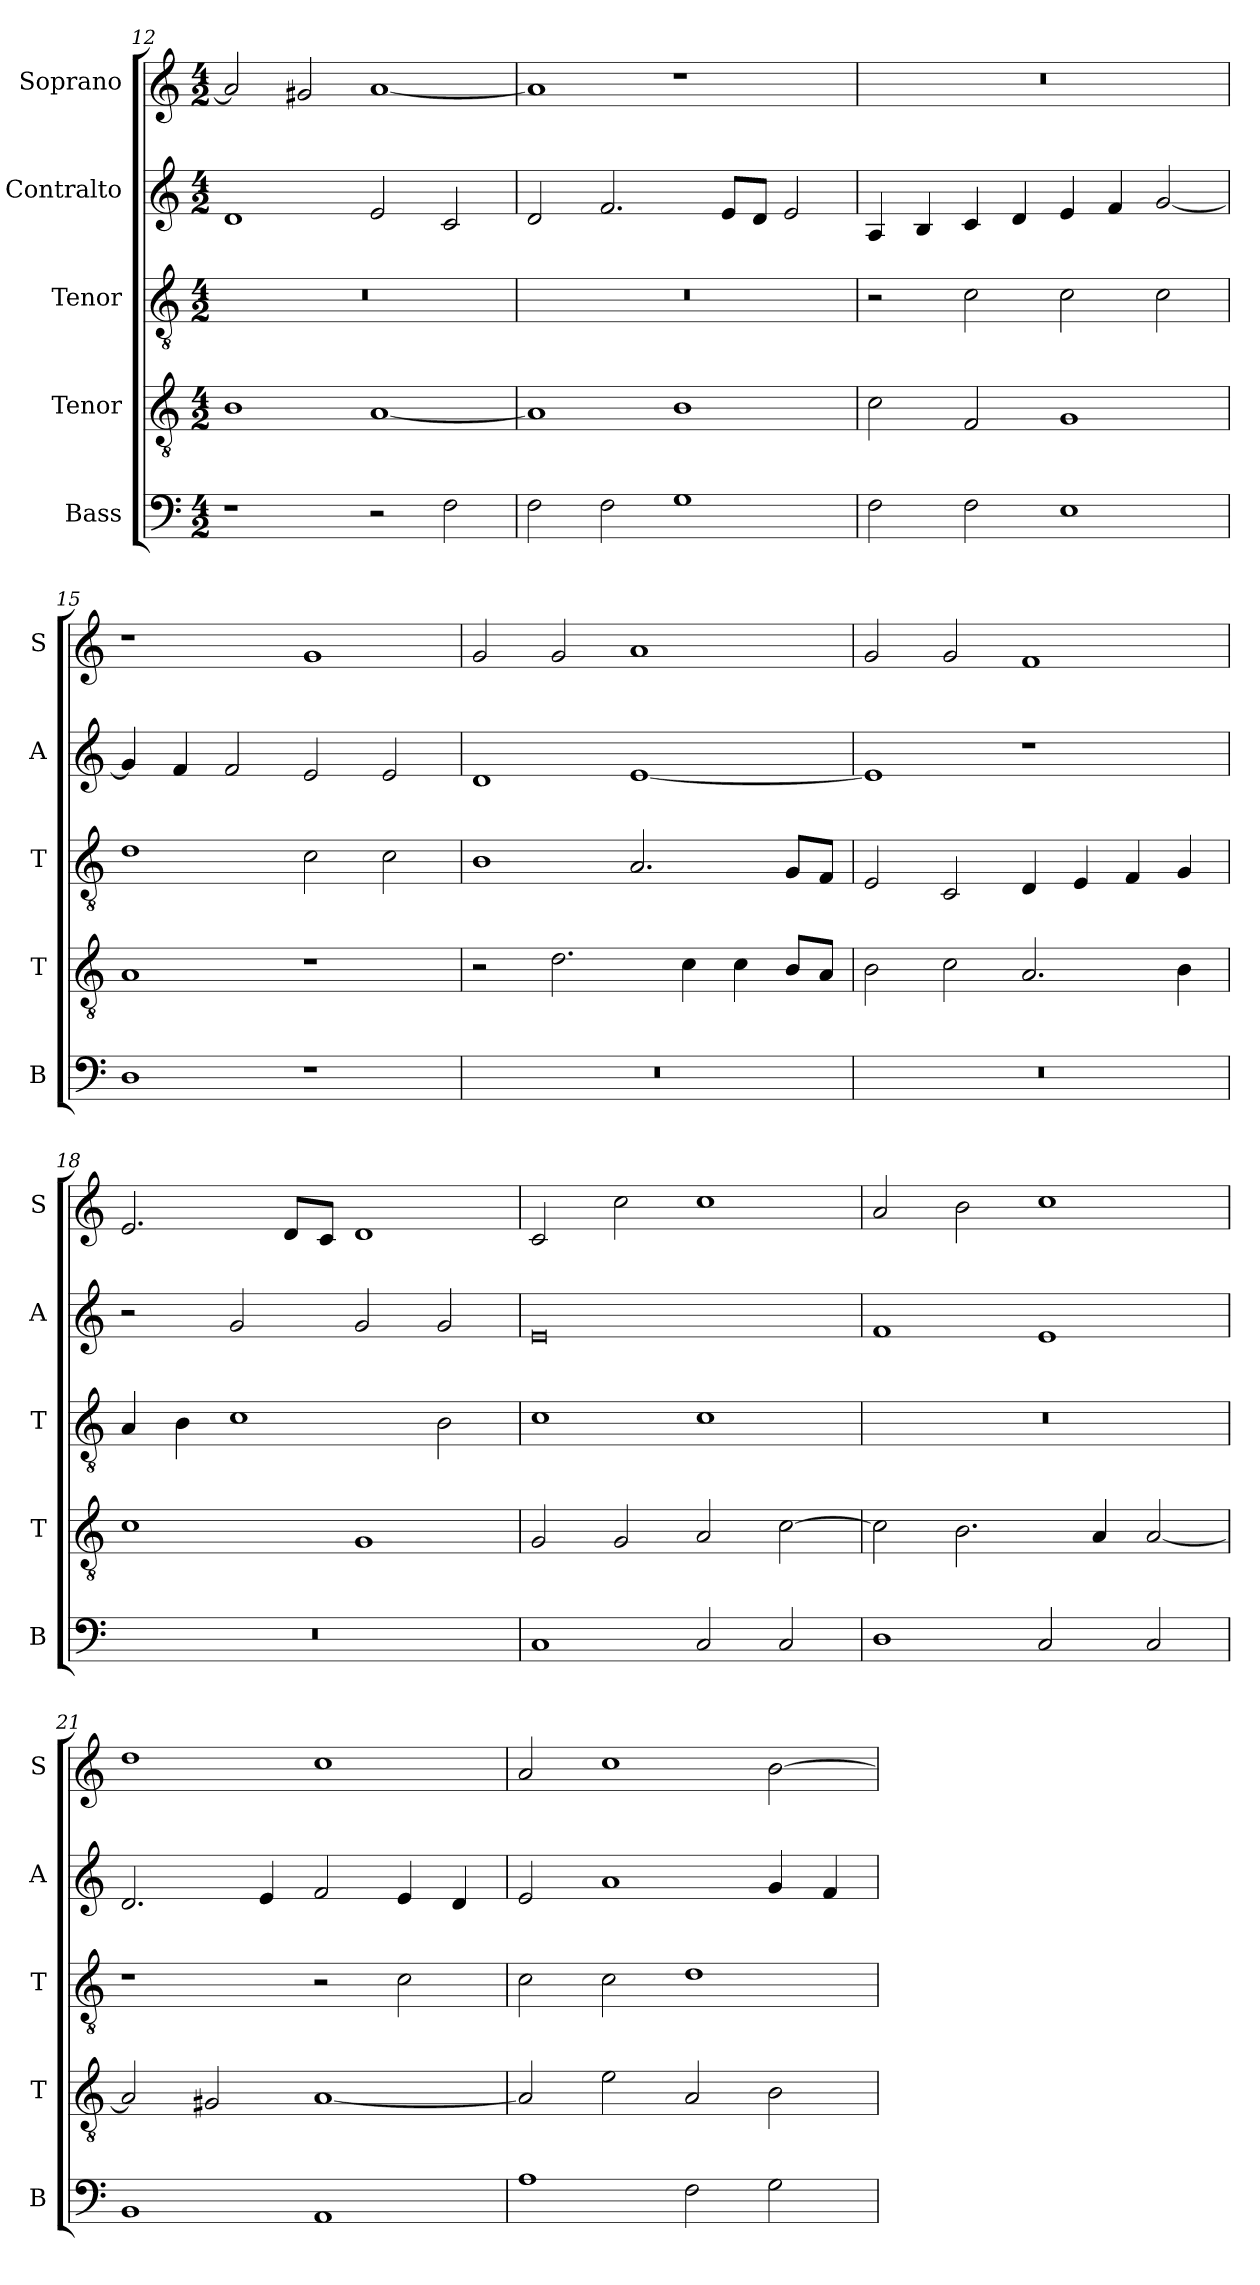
**kern	**kern	**kern	**kern	**kern
*part5	*part4	*part3	*part2	*part1
*staff5	*staff4	*staff3	*staff2	*staff1
*I"Bass	*I"Tenor	*I"Tenor	*I"Contralto	*I"Soprano
*I'B	*I'T	*I'T	*I'A	*I'S
*clefF4	*clefGv2	*clefGv2	*clefG2	*clefG2
*k[]	*k[]	*k[]	*k[]	*k[]
*E:phr	*E:phr	*E:phr	*E:phr	*E:phr
*M4/2	*M4/2	*M4/2	*M4/2	*M4/2
=12	=12	=12	=12	=12
1r	1B	0r	1d	2a]
.	.	.	.	2g#X
2r	[1A	.	2e	[1a
2F	.	.	2c	.
=13	=13	=13	=13	=13
2F	1A]	0r	2d	1a]
2F	.	.	2.f	.
1G	1B	.	.	1r
.	.	.	8e/L	.
.	.	.	8d/J	.
.	.	.	2e	.
=14	=14	=14	=14	=14
2F	2c	2r	4A	0r
.	.	.	4B	.
2F	2F	2c	4c	.
.	.	.	4d	.
1E	1G	2c	4e	.
.	.	.	4f	.
.	.	2c	[2g	.
=15	=15	=15	=15	=15
1D	1A	1d	4g]	1r
.	.	.	4f	.
.	.	.	2f	.
1r	1r	2c	2e	1g
.	.	2c	2e	.
=16	=16	=16	=16	=16
0r	2r	1B	1d	2g
.	2.d	.	.	2g
.	.	2.A	[1e	1a
.	4c	.	.	.
.	4c	.	.	.
.	8B/L	8G/L	.	.
.	8A/J	8F/J	.	.
=17	=17	=17	=17	=17
0r	2B	2E	1e]	2g
.	2c	2C	.	2g
.	2.A	4D	1r	1f
.	.	4E	.	.
.	.	4F	.	.
.	4B	4G	.	.
=18	=18	=18	=18	=18
0r	1c	4A	2r	2.e
.	.	4B	.	.
.	.	1c	2g	.
.	.	.	.	8d/L
.	.	.	.	8c/J
.	1G	.	2g	1d
.	.	2B	2g	.
=19	=19	=19	=19	=19
1C	2G	1c	0e	2c
.	2G	.	.	2cc
2C	2A	1c	.	1cc
2C	[2c	.	.	.
=20	=20	=20	=20	=20
1D	2c]	0r	1f	2a
.	2.B	.	.	2b
2C	.	.	1e	1cc
.	4A	.	.	.
2C	[2A	.	.	.
=21	=21	=21	=21	=21
1BB	2A]	1r	2.d	1dd
.	2G#X	.	.	.
.	.	.	4e	.
1AA	[1A	2r	2f	1cc
.	.	2c	4e	.
.	.	.	4d	.
=22	=22	=22	=22	=22
1A	2A]	2c	2e	2a
.	2e	2c	1a	1cc
2F	2A	1d	.	.
2G	2B	.	4g	[2b
.	.	.	4f	.
=	=	=	=	=
*-	*-	*-	*-	*-
